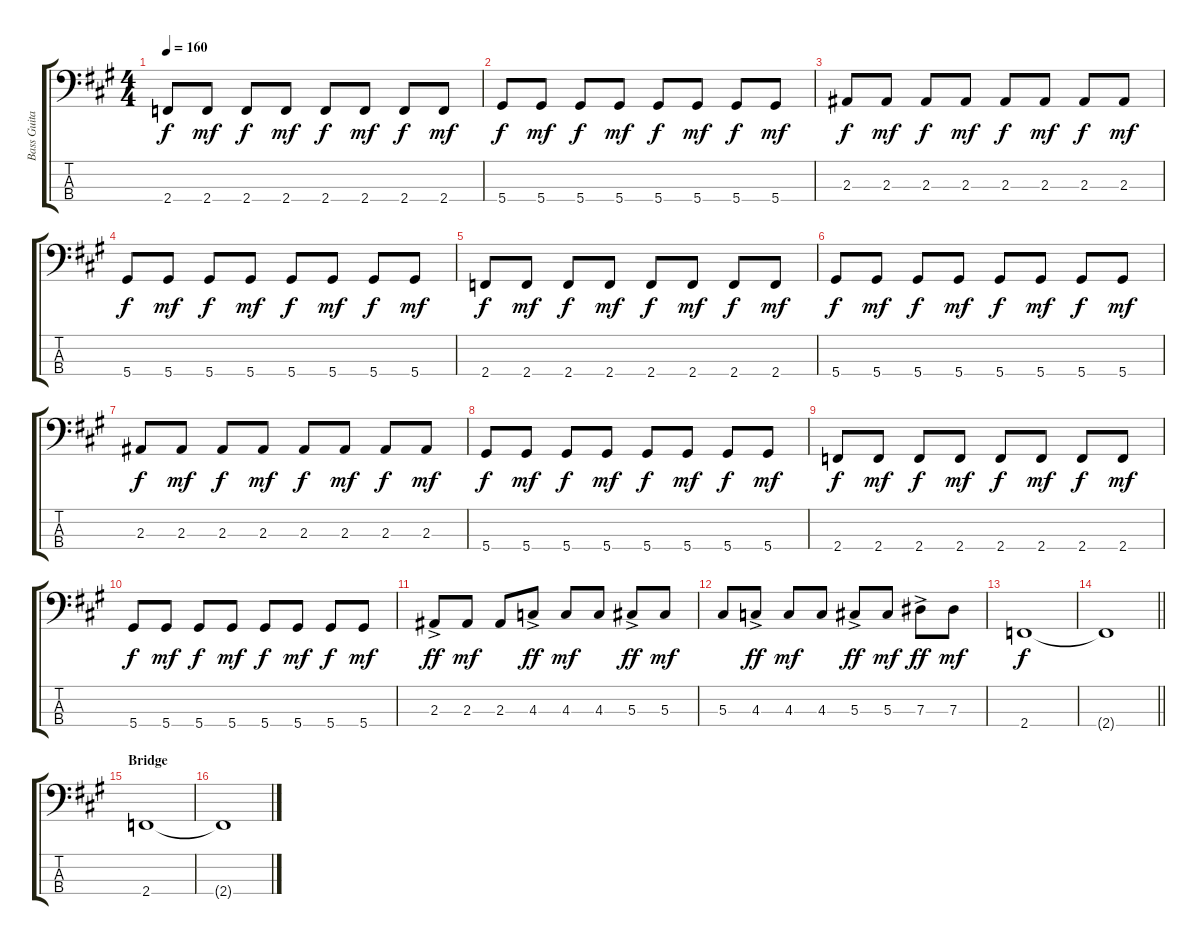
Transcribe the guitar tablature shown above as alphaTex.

\track ("Bass Guitar" "Bass Guita") {instrument electricbassfinger}
\staff {score tabs}
\tuning (Gb2 Db2 Ab1 Eb1) {hide}
\ts (4 4)
\tempo 160
\clef f4
\ks a
2.4.8{dy f} 2.4.8{dy mf} 2.4.8{dy f} 2.4.8{dy mf} 2.4.8{dy f} 2.4.8{dy mf} 2.4.8{dy f} 2.4.8{dy mf} |
5.4.8{dy f} 5.4.8{dy mf} 5.4.8{dy f} 5.4.8{dy mf} 5.4.8{dy f} 5.4.8{dy mf} 5.4.8{dy f} 5.4.8{dy mf} |
2.3.8{dy f} 2.3.8{dy mf} 2.3.8{dy f} 2.3.8{dy mf} 2.3.8{dy f} 2.3.8{dy mf} 2.3.8{dy f} 2.3.8{dy mf} |
5.4.8{dy f} 5.4.8{dy mf} 5.4.8{dy f} 5.4.8{dy mf} 5.4.8{dy f} 5.4.8{dy mf} 5.4.8{dy f} 5.4.8{dy mf} |
2.4.8{dy f} 2.4.8{dy mf} 2.4.8{dy f} 2.4.8{dy mf} 2.4.8{dy f} 2.4.8{dy mf} 2.4.8{dy f} 2.4.8{dy mf} |
5.4.8{dy f} 5.4.8{dy mf} 5.4.8{dy f} 5.4.8{dy mf} 5.4.8{dy f} 5.4.8{dy mf} 5.4.8{dy f} 5.4.8{dy mf} |
2.3.8{dy f} 2.3.8{dy mf} 2.3.8{dy f} 2.3.8{dy mf} 2.3.8{dy f} 2.3.8{dy mf} 2.3.8{dy f} 2.3.8{dy mf} |
5.4.8{dy f} 5.4.8{dy mf} 5.4.8{dy f} 5.4.8{dy mf} 5.4.8{dy f} 5.4.8{dy mf} 5.4.8{dy f} 5.4.8{dy mf} |
2.4.8{dy f} 2.4.8{dy mf} 2.4.8{dy f} 2.4.8{dy mf} 2.4.8{dy f} 2.4.8{dy mf} 2.4.8{dy f} 2.4.8{dy mf} |
5.4.8{dy f} 5.4.8{dy mf} 5.4.8{dy f} 5.4.8{dy mf} 5.4.8{dy f} 5.4.8{dy mf} 5.4.8{dy f} 5.4.8{dy mf} |
2.3{ac}.8{dy ff} 2.3.8{dy mf} 2.3.8 4.3{ac}.8{dy ff} 4.3.8{dy mf} 4.3.8 5.3{ac}.8{dy ff} 5.3.8{dy mf} |
5.3.8 4.3{ac}.8{dy ff} 4.3.8{dy mf} 4.3.8 5.3{ac}.8{dy ff} 5.3.8{dy mf} 7.3{ac}.8{dy ff} 7.3.8{dy mf} |
2.4.1{dy f} |
\barLineRight lightlight
2.4{t}.1 |
\section ("" "Bridge")
2.4.1 |
2.4{t}.1
